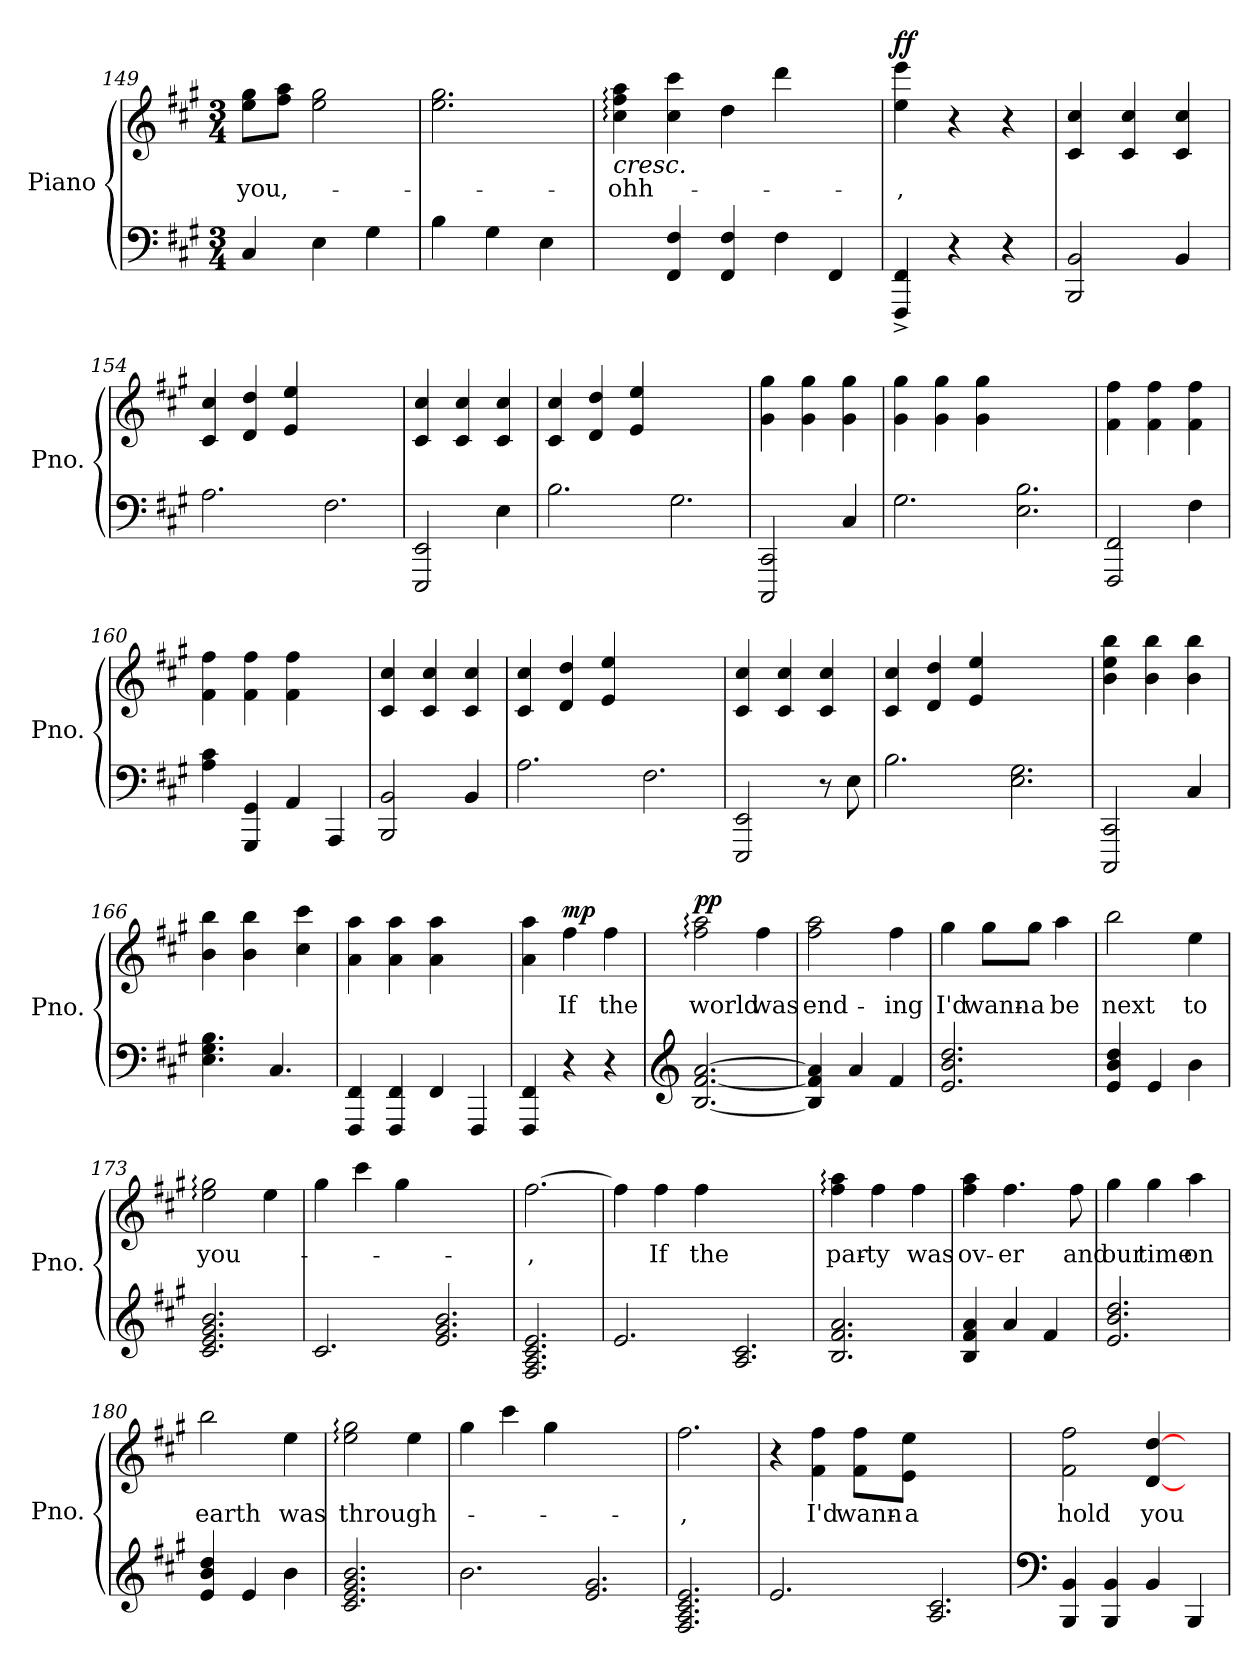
**kern	**kern	**text	**dynam
*part1	*part1	*part1	*part1
*staff2	*staff1	*staff1	*staff1/2
*I"Piano	*	*	*
*I'Pno.	*	*	*
*clefF4	*clefG2	*	*
*k[f#c#g#]	*k[f#c#g#]	*	*
*M3/4	*M3/4	*	*
=149	=149	=149	=149
4C#	8gg# 8eeL	you,-	.
.	8aa 8ff#J	.	.
4E	2ee 2gg#	.	.
4G#	.	.	.
=150	=150	=150	=150
4B	2.ee 2.gg#	.	.
4G#	.	.	.
4E	.	.	.
=151	=151	=151	=151
!	!	!	!LO:HP:b
4ryy	4ff#: 4aa: 4cc#:	ohh-	<
4F# 4FF#	4cc# 4ccc#	.	.
4F# 4FF#	4dd	.	.
4F#	4ddd	.	.
4FF#	4ryy	.	.
=152	=152	=152	=152
!	!	!	!LO:DY:b=2
!	!	!	!LO:DY:n=1:b
4FF#^ 4FFF#^	4ee 4eee	,	f f
4r	4r	.	.
4r	4r	.	.
=153	=153	=153	=153
2BB 2BBB	4c# 4cc#	.	.
.	4cc# 4c#	.	.
4BB	4cc# 4c#	.	.
=154	=154	=154	=154
2.A	4c# 4cc#	.	.
.	4d 4dd	.	.
.	4e 4ee	.	.
2.F#	2.ryy	.	.
=155	=155	=155	=155
2EE 2EEE	4c# 4cc#	.	.
.	4c# 4cc#	.	.
4E	4c# 4cc#	.	.
=156	=156	=156	=156
2.B	4c# 4cc#	.	.
.	4d 4dd	.	.
.	4e 4ee	.	.
2.G#	2.ryy	.	.
=157	=157	=157	=157
2CC# 2CCC#	4g# 4gg#	.	.
.	4g# 4gg#	.	.
4C#	4g# 4gg#	.	.
=158	=158	=158	=158
2.G#	4g# 4gg#	.	.
.	4g# 4gg#	.	.
.	4g# 4gg#	.	.
2.B 2.E	2.ryy	.	.
=159	=159	=159	=159
2FF# 2FFF#	4f# 4ff#	.	.
.	4f# 4ff#	.	.
4F#	4f# 4ff#	.	.
=160	=160	=160	=160
4A 4c#	4f# 4ff#	.	.
4GG# 4GGG#	4f# 4ff#	.	.
4AA	4f# 4ff#	.	.
4AAA	4ryy	.	.
=161	=161	=161	=161
2BB 2BBB	4c# 4cc#	.	.
.	4cc# 4c#	.	.
4BB	4cc# 4c#	.	.
=162	=162	=162	=162
2.A	4c# 4cc#	.	.
.	4d 4dd	.	.
.	4e 4ee	.	.
2.F#	2.ryy	.	.
=163	=163	=163	=163
2EE 2EEE	4c# 4cc#	.	.
.	4c# 4cc#	.	.
8r	4c# 4cc#	.	.
8E	.	.	.
=164	=164	=164	=164
2.B	4c# 4cc#	.	.
.	4d 4dd	.	.
.	4e 4ee	.	.
2.G# 2.E	2.ryy	.	.
=165	=165	=165	=165
2CC# 2CCC#	4bb 4ee 4b	.	.
.	4b 4bb	.	.
4C#	4b 4bb	.	.
=166	=166	=166	=166
4.G# 4.B 4.E	4b 4bb	.	.
.	4b 4bb	.	.
4.C#	.	.	.
.	4cc# 4ccc#	.	.
=167	=167	=167	=167
4FF# 4FFF#	4a 4aa	.	.
4FF# 4FFF#	4a 4aa	.	.
4FF#	4a 4aa	.	.
4FFF#	4ryy	.	.
=168	=168	=168	=168
4FF# 4FFF#	4a 4aa	.	.
!	!	!	!LO:DY:b
4r	4ff#	If	mp
4r	4ff#	the	.
=169	=169	=169	=169
*clefG2	*	*	*
!	!	!	!LO:DY:b=2
[2.B [2.a [2.f#	2ff#: 2aa:	world	pp
.	4ff#	was	.
=170	=170	=170	=170
4B] 4a] 4f#]	2aa 2ff#	end-	.
4a	.	.	.
4f#	4ff#	-ing	.
=171	=171	=171	=171
2.e 2.b 2.dd	4gg#	I'd	.
.	8gg#L	wann-	.
.	8gg#J	-a	.
.	4aa	be	.
=172	=172	=172	=172
4e 4b 4dd	2bb	next	.
4e	.	.	.
4b	4ee	to	.
=173	=173	=173	=173
2.c# 2.e 2.g# 2.b	2gg#: 2ee:	you-	.
.	4ee	.	.
=174	=174	=174	=174
2.c#	4gg#	.	.
.	4ccc#	.	.
.	4gg#	.	.
2.e 2.g# 2.b	2.ryy	.	.
=175	=175	=175	=175
2.F# 2.A 2.c# 2.e	[2.ff#	,	.
=176	=176	=176	=176
2.e	4ff#]	.	.
.	4ff#	If	.
.	4ff#	the	.
2.c# 2.A	2.ryy	.	.
=177	=177	=177	=177
2.B 2.a 2.f#	4ff#: 4aa:	par-	.
.	4ff#	-ty	.
.	4ff#	was	.
=178	=178	=178	=178
4B 4a 4f#	4aa 4ff#	ov-	.
4a	4.ff#	-er	.
4f#	.	.	.
.	8ff#	and	.
=179	=179	=179	=179
2.e 2.b 2.dd	4gg#	our	.
.	4gg#	time	.
.	4aa	on	.
=180	=180	=180	=180
4e 4b 4dd	2bb	earth	.
4e	.	.	.
4b	4ee	was	.
=181	=181	=181	=181
2.c# 2.e 2.g# 2.b	2gg#: 2ee:	through-	.
.	4ee	.	.
=182	=182	=182	=182
2.b	4gg#	.	.
.	4ccc#	.	.
.	4gg#	.	.
2.g# 2.e	2.ryy	.	.
=183	=183	=183	=183
2.F# 2.A 2.c# 2.e	2.ff#	,	.
=184	=184	=184	=184
2.e	4r	.	.
.	4ff# 4f#	I'd	.
.	8ff# 8f#L	wann-	.
.	8ee 8eJ	-a	.
2.c# 2.A	2.ryy	.	.
=185	=185	=185	=185
*clefF4	*	*	*
4BB 4BBB	2ff# 2f#	hold	.
4BB 4BBB	.	.	.
4BB	[4dd [4d	you	.
4BBB	4ryy	.	[
=	=	=	=
*-	*-	*-	*-
